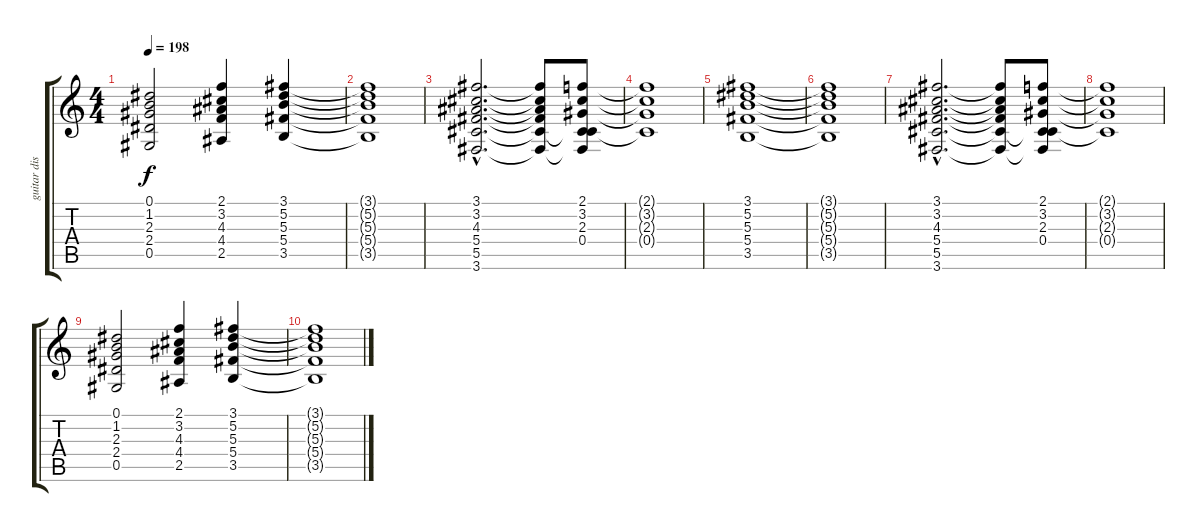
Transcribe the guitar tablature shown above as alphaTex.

\track ("guitar dist." "guitar dis") {instrument distortionguitar}
\staff {score tabs}
\tuning (Eb4 Bb3 Gb3 Db3 Ab2 Eb2) {hide}
\ts (4 4)
\tempo 198
\clef g2
\ks c
(0.1 1.2 2.3 2.4 0.5).2{dy f} (2.1 3.2 4.3 4.4 2.5).4 (3.1 5.2 5.3 5.4 3.5).4 |
(3.1{t} 5.2{t} 5.3{t} 5.4{t} 3.5{t}).1 |
(3.1{hac} 3.2{hac} 4.3{hac} 5.4{hac} 5.5{hac} 3.6{hac}).2{d} (3.1{t} 3.2{t} 4.3{t} 5.4{t} 5.5{t} 3.6{t}).8 (2.1 3.2 2.3 0.4 5.5{t} 3.6{t}).8 |
(2.1{t} 3.2{t} 2.3{t} 0.4{t}).1 |
(3.1 5.2 5.3 5.4 3.5).1 |
(3.1{t} 5.2{t} 5.3{t} 5.4{t} 3.5{t}).1 |
(3.1{hac} 3.2{hac} 4.3{hac} 5.4{hac} 5.5{hac} 3.6{hac}).2{d} (3.1{t} 3.2{t} 4.3{t} 5.4{t} 5.5{t} 3.6{t}).8 (2.1 3.2 2.3 0.4 5.5{t} 3.6{t}).8 |
(2.1{t} 3.2{t} 2.3{t} 0.4{t}).1 |
(0.1 1.2 2.3 2.4 0.5).2 (2.1 3.2 4.3 4.4 2.5).4 (3.1 5.2 5.3 5.4 3.5).4 |
(3.1{t} 5.2{t} 5.3{t} 5.4{t} 3.5{t}).1
